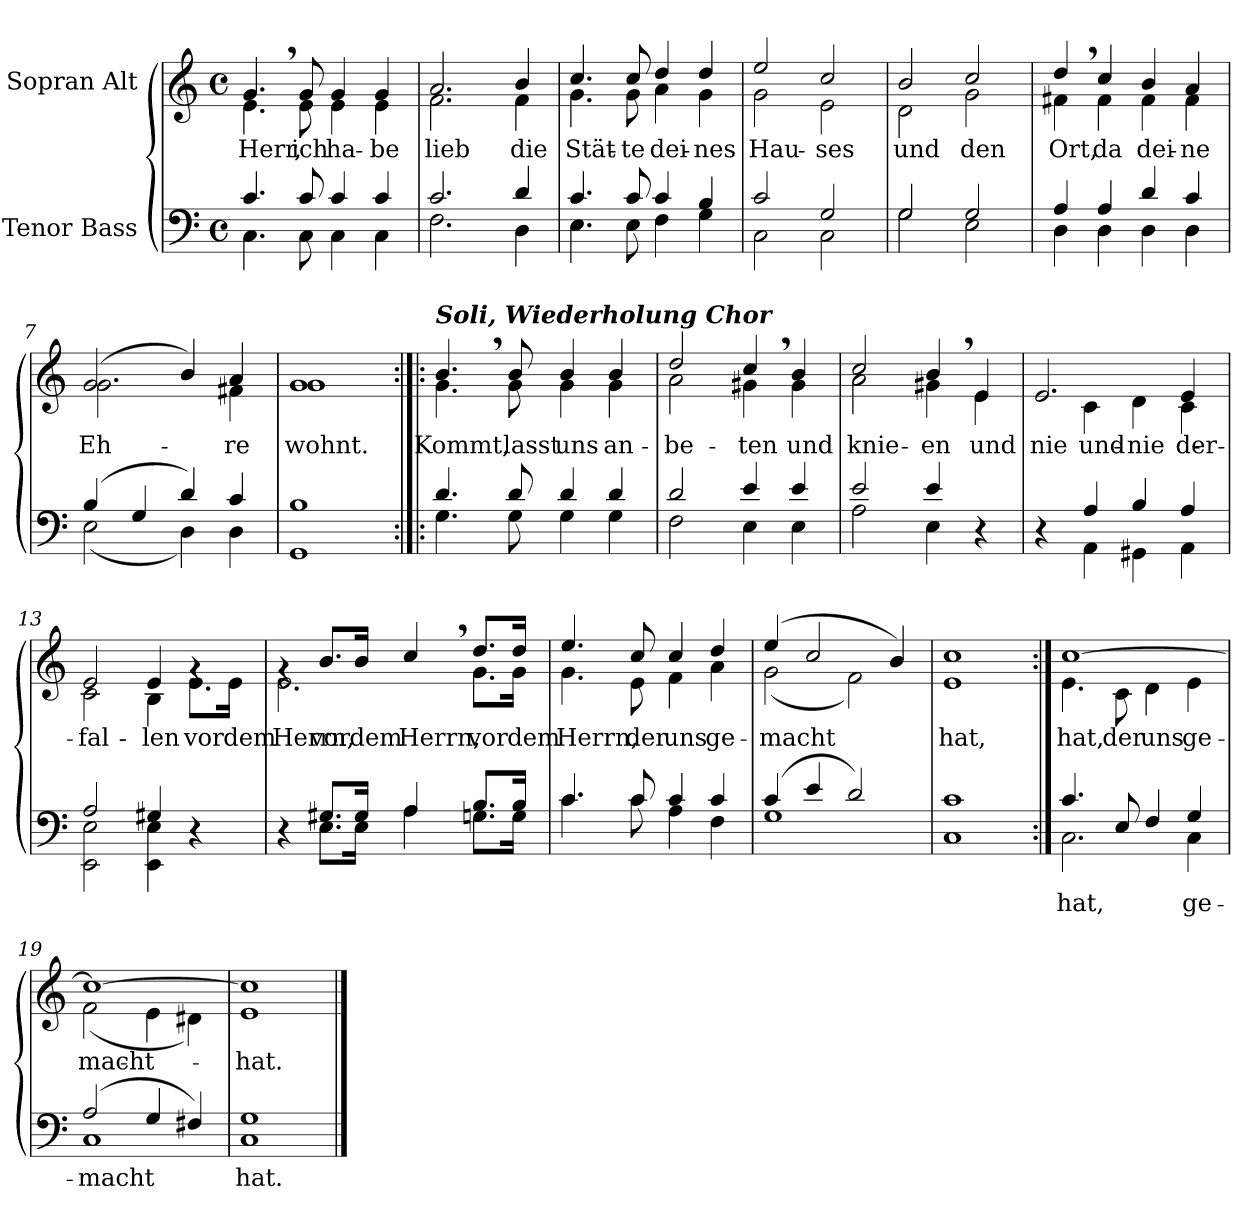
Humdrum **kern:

**kern	**text	**kern	**text
*part2	*part2	*part1	*part1
*staff2	*staff2	*staff1	*staff1
*I"Tenor Bass	*	*I"Sopran Alt	*
*clefF4	*	*clefG2	*
*k[]	*	*k[]	*
*M4/4	*	*M4/4	*
*met(c)	*	*met(c)	*
=1	=1	=1	=1
*^	*	*	*
!	!	!	!LO:TX:a:B:t=Mäßig	!
!	!	!	!LO:TX:a:Bi:t=Soli, Wiederholung Chor	!
!	!	!	!	!LO:LY:b
*	*	*	*^	*
4.c/	4.C\	.	4.g,/	4.e\	Herr,
!	!	!	!	!	!LO:LY:b
8c/	8C\	.	8g/	8e\	ich
!	!	!	!	!	!LO:LY:b
4c/	4C\	.	4g/	4e\	ha-
!	!	!	!	!	!LO:LY:b
4c/	4C\	.	4g/	4e\	-be
=2	=2	=2	=2	=2	=2
!	!	!	!	!	!LO:LY:b
2.c/	2.F\	.	2.a/	2.f\	lieb
!	!	!	!	!	!LO:LY:b
4d/	4D\	.	4b/	4f\	die
=3	=3	=3	=3	=3	=3
!	!	!	!	!	!LO:LY:b
4.c/	4.E\	.	4.cc/	4.g\	Stät-
!	!	!	!	!	!LO:LY:b
8c/	8E\	.	8cc/	8g\	-te
!	!	!	!	!	!LO:LY:b
4c/	4F\	.	4dd/	4a\	dei-
!	!	!	!	!	!LO:LY:b
4B/	4G\	.	4dd/	4g\	-nes
=4	=4	=4	=4	=4	=4
!	!	!	!	!	!LO:LY:b
2c/	2C\	.	2ee/	2g\	Hau-
!	!	!	!	!	!LO:LY:b
2G/	2C\	.	2cc/	2e\	-ses
=5	=5	=5	=5	=5	=5
!	!	!	!	!	!LO:LY:b
2G/	2G\	.	2b/	2d\	und
!	!	!	!	!	!LO:LY:b
2G/	2E\	.	2cc/	2g\	den
!!LO:LB:g=z	!!
=6	=6	=6	=6	=6	=6
!	!	!	!	!	!LO:LY:b
4A/	4D\	.	4dd,/	4f#X\	Ort,
!	!	!	!	!	!LO:LY:b
4A/	4D\	.	4cc/	4f#\	da
!	!	!	!	!	!LO:LY:b
4d/	4D\	.	4b/	4f#\	dei-
!	!	!	!	!	!LO:LY:b
4c/	4D\	.	4a/	4f#\	-ne
=7	=7	=7	=7	=7	=7
!	!	!	!	!	!LO:LY:b
(4B/	(2E\	.	(2g/	2.g\	Eh-
4G/	.	.	.	.	.
4d/)	4D\)	.	4b/)	.	.
!	!	!	!	!	!LO:LY:b
4c/	4D\	.	4a/	4f#X\	-re
=8	=8	=8	=8	=8	=8
!	!	!	!	!	!LO:LY:b
1B	1GG	.	1g	1g	wohnt.
=9:|!|:	=9:|!|:	=9:|!|:	=9:|!|:	=9:|!|:	=9:|!|:
!	!	!	!LO:TX:a:Bi:t=Soli, Wiederholung Chor	!	!
!	!	!	!	!	!LO:LY:b
4.d/	4.G\	.	4.b,/	4.g\	Kommt,
!	!	!	!	!	!LO:LY:b
8d/	8G\	.	8b/	8g\	lasst
!	!	!	!	!	!LO:LY:b
4d/	4G\	.	4b/	4g\	uns
!	!	!	!	!	!LO:LY:b
4d/	4G\	.	4b/	4g\	an-
=10	=10	=10	=10	=10	=10
!	!	!	!	!	!LO:LY:b
2d/	2F\	.	2dd/	2a\	-be-
!	!	!	!	!	!LO:LY:b
4e/	4E\	.	4cc,/	4g#X\	-ten
!	!	!	!	!	!LO:LY:b
4e/	4E\	.	4b/	4g#\	und
!!LO:LB:g=z	!!
=11	=11	=11	=11	=11	=11
!	!	!	!	!	!LO:LY:b
2e/	2A\	.	2cc/	2a\	knie-
!	!	!	!	!	!LO:LY:b
4e/	4E\	.	4b,/	4g#X\	-en
!	!	!	!	!	!LO:LY:b
4r	4ryy	.	4e/	4e\	und
=12	=12	=12	=12	=12	=12
!	!	!	!	!	!LO:LY:b
4r	4ryy	.	2.e/	4ryy	nie-
!	!	!	!	!	!LO:LY:b
4A/	4AA\	.	.	4c\	und
!	!	!	!	!	!LO:LY:b
4B/	4GG#X\	.	.	4d\	nie-
!	!	!	!	!	!LO:LY:b
!	!	!	!	!	!LO:LY:b
4A/	4AA\	.	4e/	4c\	-der-
=13	=13	=13	=13	=13	=13
!	!	!	!	!	!LO:LY:b
!	!	!	!	!	!LO:LY:b
2A/	2EE\ 2E\	.	2e/	2c\	-fal-
!	!	!	!	!	!LO:LY:b
!	!	!	!	!	!LO:LY:b
4G#X/	4EE\ 4E\	.	4e/	4B\	-len
!	!	!	!	!	!LO:LY:b
4r	4ryy	.	4rg	8.e\L	vor
!	!	!	!	!	!LO:LY:b
.	.	.	.	16e\Jk	dem
=14	=14	=14	=14	=14	=14
!	!	!	!	!	!LO:LY:b
4r	4ryy	.	4rg	2.e\	Herrn,
!	!	!	!	!	!LO:LY:b
8.G#X/L	8.E\L	.	8.b/L	.	vor
!	!	!	!	!	!LO:LY:b
16G#/Jk	16E\Jk	.	16b/Jk	.	dem
!	!	!	!	!	!LO:LY:b
4A/	4A\	.	4cc,/	.	Herrn,
!	!	!	!	!	!LO:LY:b
8.B/L	8.Gn\L	.	8.dd/L	8.g\L	vor
!	!	!	!	!	!LO:LY:b
16B/Jk	16G\Jk	.	16dd/Jk	16g\Jk	dem
!!LO:LB:g=z	!!
=15	=15	=15	=15	=15	=15
!	!	!	!	!	!LO:LY:b
4.c/	4.c\	.	4.ee/	4.g\	Herrn,
!	!	!	!	!	!LO:LY:b
8c/	8c\	.	8cc/	8e\	der
!	!	!	!	!	!LO:LY:b
4c/	4A\	.	4cc/	4f\	uns
!	!	!	!	!	!LO:LY:b
4c/	4F\	.	4dd/	4a\	ge-
=16	=16	=16	=16	=16	=16
!	!	!	!	!	!LO:LY:b
(4c/	1G	.	(4ee/	(2g\	-macht
4e/	.	.	2cc/	.	.
2d/)	.	.	.	2f\)	.
.	.	.	4b/)	.	.
=17	=17	=17	=17	=17	=17
!	!	!	!	!	!LO:LY:b
1c	1C	.	1cc	1e	hat,
=18:|!	=18:|!	=18:|!	=18:|!	=18:|!	=18:|!
!	!	!LO:LY:b	!	!	!LO:LY:b
!	!	!	!	!	!LO:LY:b
4.c/	2.C\	hat,	[1cc	4.e\	hat,
!	!	!	!	!	!LO:LY:b
8E/	.	.	.	8c\	der
!	!	!	!	!	!LO:LY:b
4F/	.	.	.	4d\	uns
!	!	!LO:LY:b	!	!	!LO:LY:b
4G/	4C\	ge-	.	4e\	ge-
=19	=19	=19	=19	=19	=19
!	!	!LO:LY:b	!	!	!LO:LY:b
(2A/	1C	-macht	1cc_	(2f\	-macht
4G/	.	.	.	4e\	.
4F#X/)	.	.	.	4d#X\)	.
=20	=20	=20	=20	=20	=20
!	!	!LO:LY:b	!	!	!LO:LY:b
1G	1C	hat.	1cc]	1e	hat.
*v	*v	*	*	*	*
*	*	*v	*v	*
==	==	==	==
*-	*-	*-	*-
